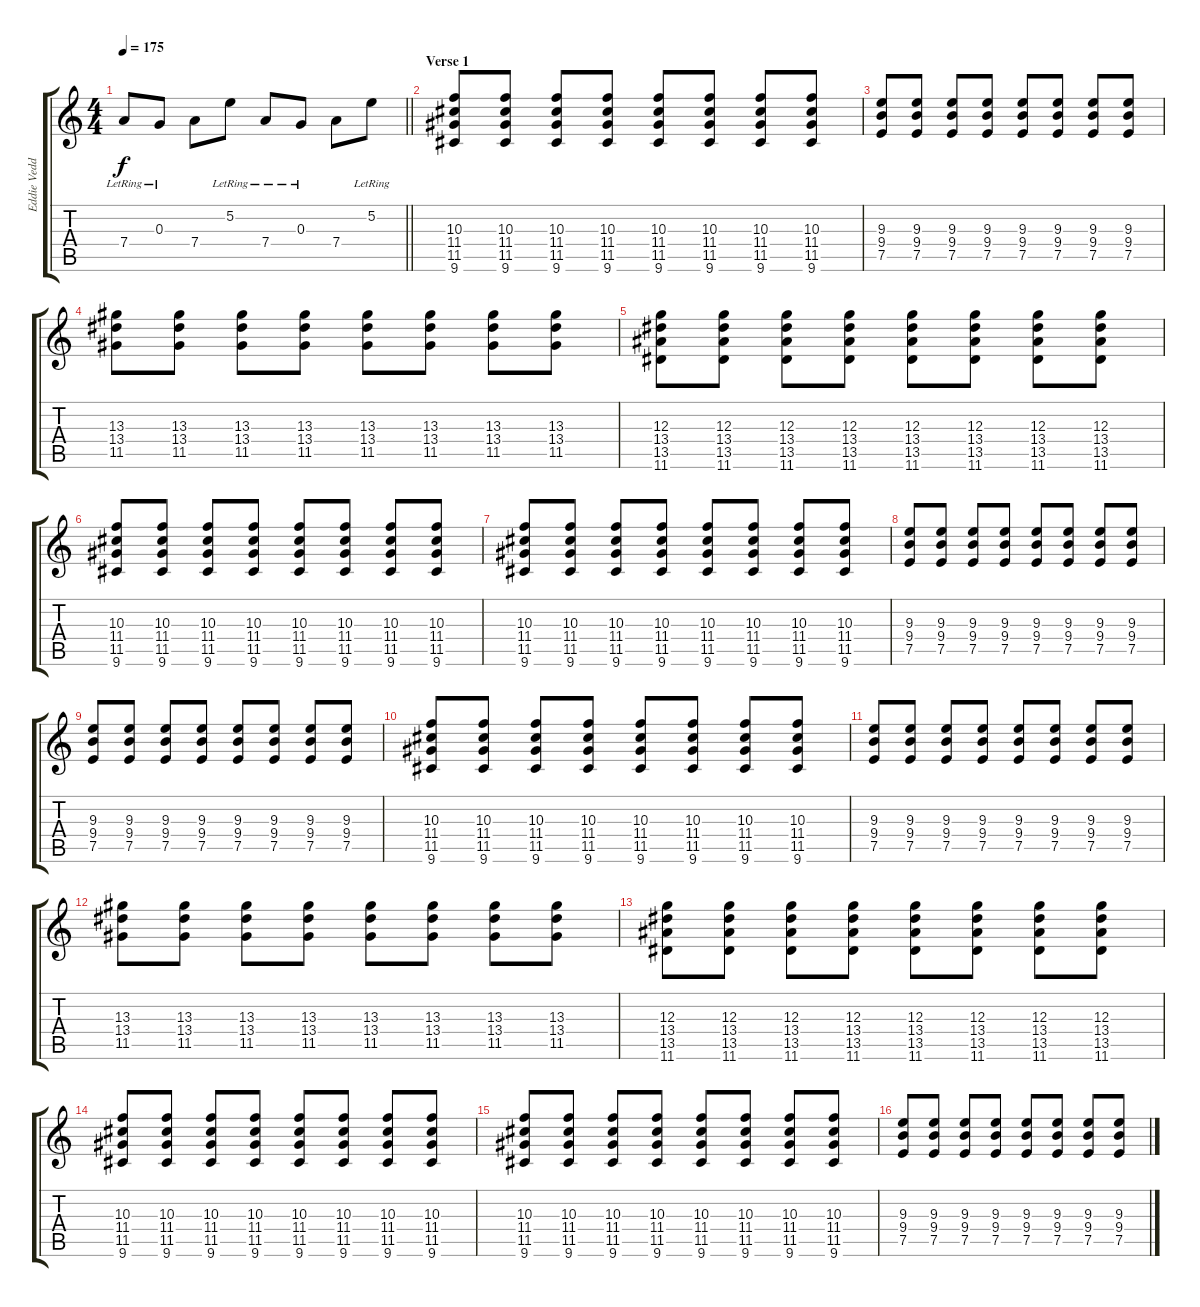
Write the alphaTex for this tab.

\track ("Eddie Vedder" "Eddie Vedd") {instrument distortionguitar}
\staff {score tabs}
\tuning (E4 B3 G3 D3 A2 E2) {hide}
\ts (4 4)
\tempo 175
\clef g2
\barLineRight lightlight
\ks c
7.4{lr}.8{dy f} 0.3{lr}.8 7.4.8 5.2{lr}.8 7.4{lr}.8 0.3{lr}.8 7.4.8 5.2{lr}.8 |
\section ("" "Verse 1")
(10.3 11.4 11.5 9.6).8 (10.3 11.4 11.5 9.6).8 (10.3 11.4 11.5 9.6).8 (10.3 11.4 11.5 9.6).8 (10.3 11.4 11.5 9.6).8 (10.3 11.4 11.5 9.6).8 (10.3 11.4 11.5 9.6).8 (10.3 11.4 11.5 9.6).8 |
(9.3 9.4 7.5).8 (9.3 9.4 7.5).8 (9.3 9.4 7.5).8 (9.3 9.4 7.5).8 (9.3 9.4 7.5).8 (9.3 9.4 7.5).8 (9.3 9.4 7.5).8 (9.3 9.4 7.5).8 |
(13.3 13.4 11.5).8 (13.3 13.4 11.5).8 (13.3 13.4 11.5).8 (13.3 13.4 11.5).8 (13.3 13.4 11.5).8 (13.3 13.4 11.5).8 (13.3 13.4 11.5).8 (13.3 13.4 11.5).8 |
(12.3 13.4 13.5 11.6).8 (12.3 13.4 13.5 11.6).8 (12.3 13.4 13.5 11.6).8 (12.3 13.4 13.5 11.6).8 (12.3 13.4 13.5 11.6).8 (12.3 13.4 13.5 11.6).8 (12.3 13.4 13.5 11.6).8 (12.3 13.4 13.5 11.6).8 |
(10.3 11.4 11.5 9.6).8 (10.3 11.4 11.5 9.6).8 (10.3 11.4 11.5 9.6).8 (10.3 11.4 11.5 9.6).8 (10.3 11.4 11.5 9.6).8 (10.3 11.4 11.5 9.6).8 (10.3 11.4 11.5 9.6).8 (10.3 11.4 11.5 9.6).8 |
(10.3 11.4 11.5 9.6).8 (10.3 11.4 11.5 9.6).8 (10.3 11.4 11.5 9.6).8 (10.3 11.4 11.5 9.6).8 (10.3 11.4 11.5 9.6).8 (10.3 11.4 11.5 9.6).8 (10.3 11.4 11.5 9.6).8 (10.3 11.4 11.5 9.6).8 |
(9.3 9.4 7.5).8 (9.3 9.4 7.5).8 (9.3 9.4 7.5).8 (9.3 9.4 7.5).8 (9.3 9.4 7.5).8 (9.3 9.4 7.5).8 (9.3 9.4 7.5).8 (9.3 9.4 7.5).8 |
(9.3 9.4 7.5).8 (9.3 9.4 7.5).8 (9.3 9.4 7.5).8 (9.3 9.4 7.5).8 (9.3 9.4 7.5).8 (9.3 9.4 7.5).8 (9.3 9.4 7.5).8 (9.3 9.4 7.5).8 |
(10.3 11.4 11.5 9.6).8 (10.3 11.4 11.5 9.6).8 (10.3 11.4 11.5 9.6).8 (10.3 11.4 11.5 9.6).8 (10.3 11.4 11.5 9.6).8 (10.3 11.4 11.5 9.6).8 (10.3 11.4 11.5 9.6).8 (10.3 11.4 11.5 9.6).8 |
(9.3 9.4 7.5).8 (9.3 9.4 7.5).8 (9.3 9.4 7.5).8 (9.3 9.4 7.5).8 (9.3 9.4 7.5).8 (9.3 9.4 7.5).8 (9.3 9.4 7.5).8 (9.3 9.4 7.5).8 |
(13.3 13.4 11.5).8 (13.3 13.4 11.5).8 (13.3 13.4 11.5).8 (13.3 13.4 11.5).8 (13.3 13.4 11.5).8 (13.3 13.4 11.5).8 (13.3 13.4 11.5).8 (13.3 13.4 11.5).8 |
(12.3 13.4 13.5 11.6).8 (12.3 13.4 13.5 11.6).8 (12.3 13.4 13.5 11.6).8 (12.3 13.4 13.5 11.6).8 (12.3 13.4 13.5 11.6).8 (12.3 13.4 13.5 11.6).8 (12.3 13.4 13.5 11.6).8 (12.3 13.4 13.5 11.6).8 |
(10.3 11.4 11.5 9.6).8 (10.3 11.4 11.5 9.6).8 (10.3 11.4 11.5 9.6).8 (10.3 11.4 11.5 9.6).8 (10.3 11.4 11.5 9.6).8 (10.3 11.4 11.5 9.6).8 (10.3 11.4 11.5 9.6).8 (10.3 11.4 11.5 9.6).8 |
(10.3 11.4 11.5 9.6).8 (10.3 11.4 11.5 9.6).8 (10.3 11.4 11.5 9.6).8 (10.3 11.4 11.5 9.6).8 (10.3 11.4 11.5 9.6).8 (10.3 11.4 11.5 9.6).8 (10.3 11.4 11.5 9.6).8 (10.3 11.4 11.5 9.6).8 |
(9.3 9.4 7.5).8 (9.3 9.4 7.5).8 (9.3 9.4 7.5).8 (9.3 9.4 7.5).8 (9.3 9.4 7.5).8 (9.3 9.4 7.5).8 (9.3 9.4 7.5).8 (9.3 9.4 7.5).8
